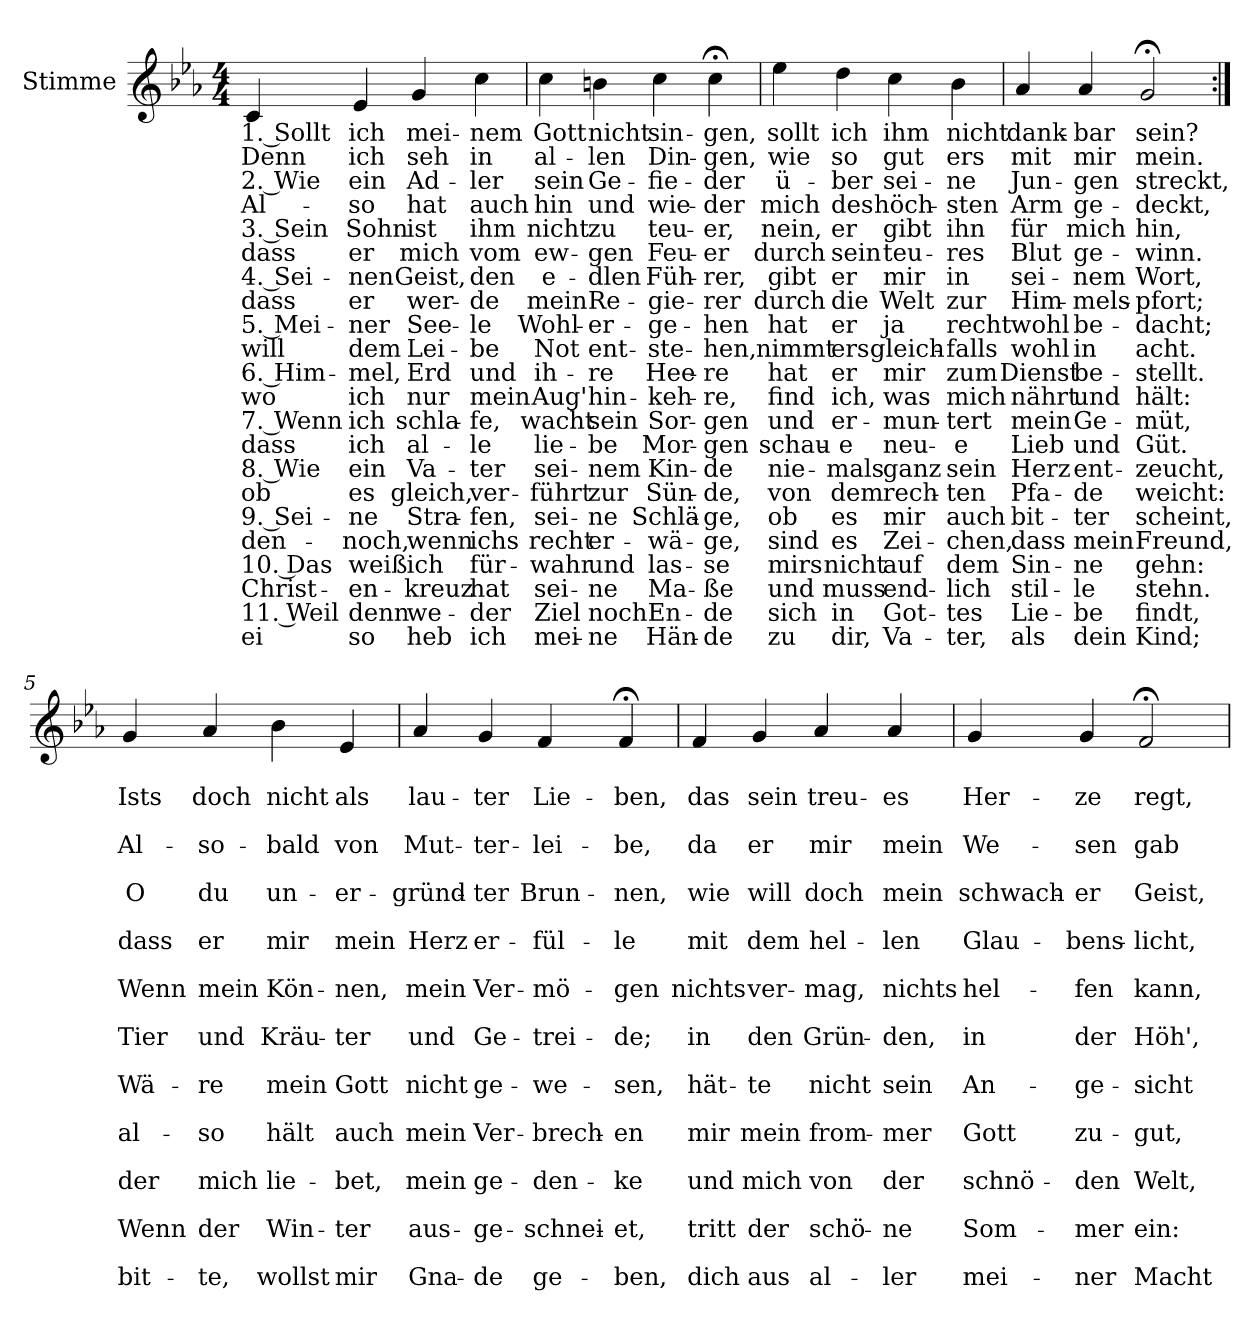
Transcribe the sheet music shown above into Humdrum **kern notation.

**kern	**text	**text	**text	**text	**text	**text	**text	**text	**text	**text	**text	**text	**text	**text	**text	**text	**text	**text	**text	**text	**text	**text
*part1	*part1	*part1	*part1	*part1	*part1	*part1	*part1	*part1	*part1	*part1	*part1	*part1	*part1	*part1	*part1	*part1	*part1	*part1	*part1	*part1	*part1	*part1
*staff1	*staff1	*staff1	*staff1	*staff1	*staff1	*staff1	*staff1	*staff1	*staff1	*staff1	*staff1	*staff1	*staff1	*staff1	*staff1	*staff1	*staff1	*staff1	*staff1	*staff1	*staff1	*staff1
*I"Stimme	*	*	*	*	*	*	*	*	*	*	*	*	*	*	*	*	*	*	*	*	*	*
*I'St.	*	*	*	*	*	*	*	*	*	*	*	*	*	*	*	*	*	*	*	*	*	*
*clefG2	*	*	*	*	*	*	*	*	*	*	*	*	*	*	*	*	*	*	*	*	*	*
*k[b-e-a-]	*	*	*	*	*	*	*	*	*	*	*	*	*	*	*	*	*	*	*	*	*	*
*M4/4	*	*	*	*	*	*	*	*	*	*	*	*	*	*	*	*	*	*	*	*	*	*
=1	=1	=1	=1	=1	=1	=1	=1	=1	=1	=1	=1	=1	=1	=1	=1	=1	=1	=1	=1	=1	=1	=1
!	!LO:LY:b	!LO:LY:b	!LO:LY:b	!LO:LY:b	!LO:LY:b	!LO:LY:b	!LO:LY:b	!LO:LY:b	!LO:LY:b	!LO:LY:b	!LO:LY:b	!LO:LY:b	!LO:LY:b	!LO:LY:b	!LO:LY:b	!LO:LY:b	!LO:LY:b	!LO:LY:b	!LO:LY:b	!LO:LY:b	!LO:LY:b	!LO:LY:b
4c/	1. Sollt	Denn	2. Wie	Al-	3. Sein	dass	4. Sei-	dass	5. Mei-	will	6. Him-	wo	7. Wenn	dass	8. Wie	ob	9. Sei-	den-	10. Das	Christ-	11. Weil	ei
!	!LO:LY:b	!LO:LY:b	!LO:LY:b	!LO:LY:b	!LO:LY:b	!LO:LY:b	!LO:LY:b	!LO:LY:b	!LO:LY:b	!LO:LY:b	!LO:LY:b	!LO:LY:b	!LO:LY:b	!LO:LY:b	!LO:LY:b	!LO:LY:b	!LO:LY:b	!LO:LY:b	!LO:LY:b	!LO:LY:b	!LO:LY:b	!LO:LY:b
4e-/	ich	ich	ein	-so	Sohn	er	-nen	er	-ner	dem	-mel,	ich	ich	ich	ein	es	-ne	-noch,	weiß	-en-	denn	so
!	!LO:LY:b	!LO:LY:b	!LO:LY:b	!LO:LY:b	!LO:LY:b	!LO:LY:b	!LO:LY:b	!LO:LY:b	!LO:LY:b	!LO:LY:b	!LO:LY:b	!LO:LY:b	!LO:LY:b	!LO:LY:b	!LO:LY:b	!LO:LY:b	!LO:LY:b	!LO:LY:b	!LO:LY:b	!LO:LY:b	!LO:LY:b	!LO:LY:b
4g/	mei-	seh	Ad-	hat	ist	mich	Geist,	wer-	See-	Lei-	Erd	nur	schla-	al-	Va-	gleich,	Stra-	wenn	ich	-kreuz	we-	heb
!	!LO:LY:b	!LO:LY:b	!LO:LY:b	!LO:LY:b	!LO:LY:b	!LO:LY:b	!LO:LY:b	!LO:LY:b	!LO:LY:b	!LO:LY:b	!LO:LY:b	!LO:LY:b	!LO:LY:b	!LO:LY:b	!LO:LY:b	!LO:LY:b	!LO:LY:b	!LO:LY:b	!LO:LY:b	!LO:LY:b	!LO:LY:b	!LO:LY:b
4cc\	-nem	in	-ler	auch	ihm	vom	den	-de	-le	-be	und	mein	-fe,	-le	-ter	ver-	-fen,	ichs	für-	hat	-der	ich
=2	=2	=2	=2	=2	=2	=2	=2	=2	=2	=2	=2	=2	=2	=2	=2	=2	=2	=2	=2	=2	=2	=2
!	!LO:LY:b	!LO:LY:b	!LO:LY:b	!LO:LY:b	!LO:LY:b	!LO:LY:b	!LO:LY:b	!LO:LY:b	!LO:LY:b	!LO:LY:b	!LO:LY:b	!LO:LY:b	!LO:LY:b	!LO:LY:b	!LO:LY:b	!LO:LY:b	!LO:LY:b	!LO:LY:b	!LO:LY:b	!LO:LY:b	!LO:LY:b	!LO:LY:b
4cc\	Gott	al-	sein	hin	nicht	ew-	e-	mein	Wohl-	Not	ih-	Aug'	wacht	lie-	sei-	-führt	sei-	recht	-wahr	sei-	Ziel	mei-
!	!LO:LY:b	!LO:LY:b	!LO:LY:b	!LO:LY:b	!LO:LY:b	!LO:LY:b	!LO:LY:b	!LO:LY:b	!LO:LY:b	!LO:LY:b	!LO:LY:b	!LO:LY:b	!LO:LY:b	!LO:LY:b	!LO:LY:b	!LO:LY:b	!LO:LY:b	!LO:LY:b	!LO:LY:b	!LO:LY:b	!LO:LY:b	!LO:LY:b
4bn\	nicht	-len	Ge-	und	zu	-gen	-dlen	Re-	-er-	ent-	-re	hin-	sein	-be	-nem	zur	-ne	er-	und	-ne	noch	-ne
!	!LO:LY:b	!LO:LY:b	!LO:LY:b	!LO:LY:b	!LO:LY:b	!LO:LY:b	!LO:LY:b	!LO:LY:b	!LO:LY:b	!LO:LY:b	!LO:LY:b	!LO:LY:b	!LO:LY:b	!LO:LY:b	!LO:LY:b	!LO:LY:b	!LO:LY:b	!LO:LY:b	!LO:LY:b	!LO:LY:b	!LO:LY:b	!LO:LY:b
4cc\	sin-	Din-	-fie-	wie-	teu-	Feu-	Füh-	-gie-	-ge-	-ste-	Hee-	-keh-	Sor-	Mor-	Kin-	Sün-	Schlä-	-wä-	las-	Ma-	En-	Hän-
!	!LO:LY:b	!LO:LY:b	!LO:LY:b	!LO:LY:b	!LO:LY:b	!LO:LY:b	!LO:LY:b	!LO:LY:b	!LO:LY:b	!LO:LY:b	!LO:LY:b	!LO:LY:b	!LO:LY:b	!LO:LY:b	!LO:LY:b	!LO:LY:b	!LO:LY:b	!LO:LY:b	!LO:LY:b	!LO:LY:b	!LO:LY:b	!LO:LY:b
4cc;<\	-gen,	-gen,	-der	-der	-er,	-er	-rer,	-rer	-hen	-hen,	-re	-re,	-gen	-gen	-de	-de,	-ge,	-ge,	-se	-ße	-de	-de
=3	=3	=3	=3	=3	=3	=3	=3	=3	=3	=3	=3	=3	=3	=3	=3	=3	=3	=3	=3	=3	=3	=3
!	!LO:LY:b	!LO:LY:b	!LO:LY:b	!LO:LY:b	!LO:LY:b	!LO:LY:b	!LO:LY:b	!LO:LY:b	!LO:LY:b	!LO:LY:b	!LO:LY:b	!LO:LY:b	!LO:LY:b	!LO:LY:b	!LO:LY:b	!LO:LY:b	!LO:LY:b	!LO:LY:b	!LO:LY:b	!LO:LY:b	!LO:LY:b	!LO:LY:b
4ee-\	sollt	wie	ü-	mich	nein,	durch	gibt	durch	hat	nimmt	hat	find	und	schau-	nie-	von	ob	sind	mirs	und	sich	zu
!	!LO:LY:b	!LO:LY:b	!LO:LY:b	!LO:LY:b	!LO:LY:b	!LO:LY:b	!LO:LY:b	!LO:LY:b	!LO:LY:b	!LO:LY:b	!LO:LY:b	!LO:LY:b	!LO:LY:b	!LO:LY:b	!LO:LY:b	!LO:LY:b	!LO:LY:b	!LO:LY:b	!LO:LY:b	!LO:LY:b	!LO:LY:b	!LO:LY:b
4dd\	ich	so	-ber	des	er	sein	er	die	er	ers	er	ich,	er-	-e	-mals	dem	es	es	nicht	muss	in	dir,
!	!LO:LY:b	!LO:LY:b	!LO:LY:b	!LO:LY:b	!LO:LY:b	!LO:LY:b	!LO:LY:b	!LO:LY:b	!LO:LY:b	!LO:LY:b	!LO:LY:b	!LO:LY:b	!LO:LY:b	!LO:LY:b	!LO:LY:b	!LO:LY:b	!LO:LY:b	!LO:LY:b	!LO:LY:b	!LO:LY:b	!LO:LY:b	!LO:LY:b
4cc\	ihm	gut	sei-	höch-	gibt	teu-	mir	Welt	ja	gleich-	mir	was	-mun-	neu-	ganz	rech-	mir	Zei-	auf	end-	Got-	Va-
!	!LO:LY:b	!LO:LY:b	!LO:LY:b	!LO:LY:b	!LO:LY:b	!LO:LY:b	!LO:LY:b	!LO:LY:b	!LO:LY:b	!LO:LY:b	!LO:LY:b	!LO:LY:b	!LO:LY:b	!LO:LY:b	!LO:LY:b	!LO:LY:b	!LO:LY:b	!LO:LY:b	!LO:LY:b	!LO:LY:b	!LO:LY:b	!LO:LY:b
4b-\	nicht	ers	-ne	-sten	ihn	-res	in	zur	recht	-falls	zum	mich	-tert	-e	sein	-ten	auch	-chen,	dem	-lich	-tes	-ter,
!!LO:LB:g=z
=4	=4	=4	=4	=4	=4	=4	=4	=4	=4	=4	=4	=4	=4	=4	=4	=4	=4	=4	=4	=4	=4	=4
!	!LO:LY:b	!LO:LY:b	!LO:LY:b	!LO:LY:b	!LO:LY:b	!LO:LY:b	!LO:LY:b	!LO:LY:b	!LO:LY:b	!LO:LY:b	!LO:LY:b	!LO:LY:b	!LO:LY:b	!LO:LY:b	!LO:LY:b	!LO:LY:b	!LO:LY:b	!LO:LY:b	!LO:LY:b	!LO:LY:b	!LO:LY:b	!LO:LY:b
4a-/	dank-	mit	Jun-	Arm	für	Blut	sei-	Him-	wohl	wohl	Dienst	nährt	mein	Lieb	Herz	Pfa-	bit-	dass	Sin-	stil-	Lie-	als
!	!LO:LY:b	!LO:LY:b	!LO:LY:b	!LO:LY:b	!LO:LY:b	!LO:LY:b	!LO:LY:b	!LO:LY:b	!LO:LY:b	!LO:LY:b	!LO:LY:b	!LO:LY:b	!LO:LY:b	!LO:LY:b	!LO:LY:b	!LO:LY:b	!LO:LY:b	!LO:LY:b	!LO:LY:b	!LO:LY:b	!LO:LY:b	!LO:LY:b
4a-/	-bar	mir	-gen	ge-	mich	ge-	-nem	-mels-	be-	in	be-	und	Ge-	und	ent-	-de	ter	mein	-ne	-le	-be	dein
!	!LO:LY:b	!LO:LY:b	!LO:LY:b	!LO:LY:b	!LO:LY:b	!LO:LY:b	!LO:LY:b	!LO:LY:b	!LO:LY:b	!LO:LY:b	!LO:LY:b	!LO:LY:b	!LO:LY:b	!LO:LY:b	!LO:LY:b	!LO:LY:b	!LO:LY:b	!LO:LY:b	!LO:LY:b	!LO:LY:b	!LO:LY:b	!LO:LY:b
2g;</	sein?	mein.	streckt,	-deckt,	hin,	-winn.	Wort,	-pfort;	-dacht;	acht.	-stellt.	hält:	-müt,	Güt.	-zeucht,	weicht:	scheint,	Freund,	gehn:	stehn.	findt,	Kind;
=5:|!	=5:|!	=5:|!	=5:|!	=5:|!	=5:|!	=5:|!	=5:|!	=5:|!	=5:|!	=5:|!	=5:|!	=5:|!	=5:|!	=5:|!	=5:|!	=5:|!	=5:|!	=5:|!	=5:|!	=5:|!	=5:|!	=5:|!
!	!	!LO:LY:b	!	!LO:LY:b	!	!LO:LY:b	!	!LO:LY:b	!	!LO:LY:b	!	!LO:LY:b	!	!LO:LY:b	!	!LO:LY:b	!	!LO:LY:b	!	!LO:LY:b	!	!LO:LY:b
4g/	.	Ists	.	Al-	.	O	.	dass	.	Wenn	.	Tier	.	Wä-	.	al-	.	der	.	Wenn	.	bit-
!	!	!LO:LY:b	!	!LO:LY:b	!	!LO:LY:b	!	!LO:LY:b	!	!LO:LY:b	!	!LO:LY:b	!	!LO:LY:b	!	!LO:LY:b	!	!LO:LY:b	!	!LO:LY:b	!	!LO:LY:b
4a-/	.	doch	.	-so-	.	du	.	er	.	mein	.	und	.	-re	.	-so	.	mich	.	der	.	-te,
!	!	!LO:LY:b	!	!LO:LY:b	!	!LO:LY:b	!	!LO:LY:b	!	!LO:LY:b	!	!LO:LY:b	!	!LO:LY:b	!	!LO:LY:b	!	!LO:LY:b	!	!LO:LY:b	!	!LO:LY:b
4b-\	.	nicht	.	-bald	.	un-	.	mir	.	Kön-	.	Kräu-	.	mein	.	hält	.	lie-	.	Win-	.	wollst
!	!	!LO:LY:b	!	!LO:LY:b	!	!LO:LY:b	!	!LO:LY:b	!	!LO:LY:b	!	!LO:LY:b	!	!LO:LY:b	!	!LO:LY:b	!	!LO:LY:b	!	!LO:LY:b	!	!LO:LY:b
4e-/	.	als	.	von	.	-er-	.	mein	.	-nen,	.	-ter	.	Gott	.	auch	.	-bet,	.	-ter	.	mir
=6	=6	=6	=6	=6	=6	=6	=6	=6	=6	=6	=6	=6	=6	=6	=6	=6	=6	=6	=6	=6	=6	=6
!	!	!LO:LY:b	!	!LO:LY:b	!	!LO:LY:b	!	!LO:LY:b	!	!LO:LY:b	!	!LO:LY:b	!	!LO:LY:b	!	!LO:LY:b	!	!LO:LY:b	!	!LO:LY:b	!	!LO:LY:b
4a-/	.	lau-	.	Mut-	.	-gründ-	.	Herz	.	mein	.	und	.	nicht	.	mein	.	mein	.	aus-	.	Gna-
!	!	!LO:LY:b	!	!LO:LY:b	!	!LO:LY:b	!	!LO:LY:b	!	!LO:LY:b	!	!LO:LY:b	!	!LO:LY:b	!	!LO:LY:b	!	!LO:LY:b	!	!LO:LY:b	!	!LO:LY:b
4g/	.	-ter	.	-ter-	.	-ter	.	er-	.	Ver-	.	Ge-	.	ge-	.	Ver-	.	ge-	.	-ge-	.	-de
!	!	!LO:LY:b	!	!LO:LY:b	!	!LO:LY:b	!	!LO:LY:b	!	!LO:LY:b	!	!LO:LY:b	!	!LO:LY:b	!	!LO:LY:b	!	!LO:LY:b	!	!LO:LY:b	!	!LO:LY:b
4f/	.	Lie-	.	-lei-	.	Brun-	.	-fül-	.	-mö-	.	-trei-	.	-we-	.	-brech-	.	-den-	.	-schnei-	.	ge-
!	!	!LO:LY:b	!	!LO:LY:b	!	!LO:LY:b	!	!LO:LY:b	!	!LO:LY:b	!	!LO:LY:b	!	!LO:LY:b	!	!LO:LY:b	!	!LO:LY:b	!	!LO:LY:b	!	!LO:LY:b
4f;</	.	-ben,	.	-be,	.	-nen,	.	-le	.	-gen	.	-de;	.	-sen,	.	-en	.	-ke	.	-et,	.	-ben,
!!LO:PB:g=z
=7	=7	=7	=7	=7	=7	=7	=7	=7	=7	=7	=7	=7	=7	=7	=7	=7	=7	=7	=7	=7	=7	=7
!	!	!LO:LY:b	!	!LO:LY:b	!	!LO:LY:b	!	!LO:LY:b	!	!LO:LY:b	!	!LO:LY:b	!	!LO:LY:b	!	!LO:LY:b	!	!LO:LY:b	!	!LO:LY:b	!	!LO:LY:b
4f/	.	das	.	da	.	wie	.	mit	.	nichts	.	in	.	hät-	.	mir	.	und	.	tritt	.	dich
!	!	!LO:LY:b	!	!LO:LY:b	!	!LO:LY:b	!	!LO:LY:b	!	!LO:LY:b	!	!LO:LY:b	!	!LO:LY:b	!	!LO:LY:b	!	!LO:LY:b	!	!LO:LY:b	!	!LO:LY:b
4g/	.	sein	.	er	.	will	.	dem	.	ver-	.	den	.	-te	.	mein	.	mich	.	der	.	aus
!	!	!LO:LY:b	!	!LO:LY:b	!	!LO:LY:b	!	!LO:LY:b	!	!LO:LY:b	!	!LO:LY:b	!	!LO:LY:b	!	!LO:LY:b	!	!LO:LY:b	!	!LO:LY:b	!	!LO:LY:b
4a-/	.	treu-	.	mir	.	doch	.	hel-	.	-mag,	.	Grün-	.	nicht	.	from-	.	von	.	schö-	.	al-
!	!	!LO:LY:b	!	!LO:LY:b	!	!LO:LY:b	!	!LO:LY:b	!	!LO:LY:b	!	!LO:LY:b	!	!LO:LY:b	!	!LO:LY:b	!	!LO:LY:b	!	!LO:LY:b	!	!LO:LY:b
4a-/	.	-es	.	mein	.	mein	.	-len	.	nichts	.	-den,	.	sein	.	-mer	.	der	.	-ne	.	-ler
=8	=8	=8	=8	=8	=8	=8	=8	=8	=8	=8	=8	=8	=8	=8	=8	=8	=8	=8	=8	=8	=8	=8
!	!	!LO:LY:b	!	!LO:LY:b	!	!LO:LY:b	!	!LO:LY:b	!	!LO:LY:b	!	!LO:LY:b	!	!LO:LY:b	!	!LO:LY:b	!	!LO:LY:b	!	!LO:LY:b	!	!LO:LY:b
4g/	.	Her-	.	We-	.	schwach-	.	Glau-	.	hel-	.	in	.	An-	.	Gott	.	schnö-	.	Som-	.	mei-
!	!	!LO:LY:b	!	!LO:LY:b	!	!LO:LY:b	!	!LO:LY:b	!	!LO:LY:b	!	!LO:LY:b	!	!LO:LY:b	!	!LO:LY:b	!	!LO:LY:b	!	!LO:LY:b	!	!LO:LY:b
4g/	.	-ze	.	-sen	.	-er	.	-bens-	.	-fen	.	der	.	-ge-	.	zu-	.	-den	.	-mer	.	-ner
!	!	!LO:LY:b	!	!LO:LY:b	!	!LO:LY:b	!	!LO:LY:b	!	!LO:LY:b	!	!LO:LY:b	!	!LO:LY:b	!	!LO:LY:b	!	!LO:LY:b	!	!LO:LY:b	!	!LO:LY:b
2f;</	.	regt,	.	gab	.	Geist,	.	-licht,	.	kann,	.	Höh',	.	-sicht	.	-gut,	.	Welt,	.	ein:	.	Macht
=	=	=	=	=	=	=	=	=	=	=	=	=	=	=	=	=	=	=	=	=	=	=
*-	*-	*-	*-	*-	*-	*-	*-	*-	*-	*-	*-	*-	*-	*-	*-	*-	*-	*-	*-	*-	*-	*-
